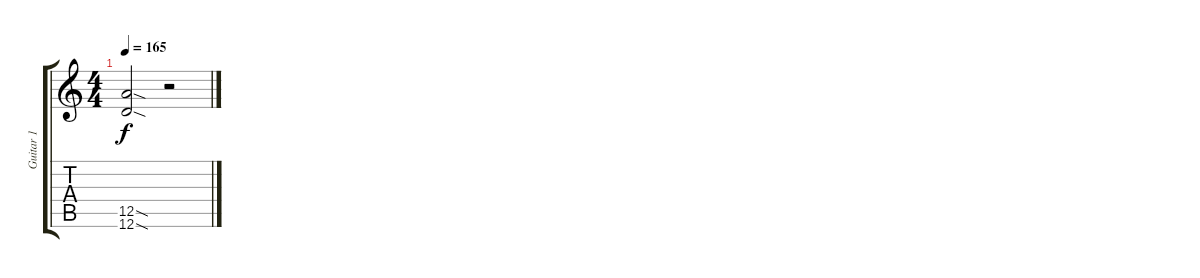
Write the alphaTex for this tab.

\track ("Guitar 1" "Guitar 1") {instrument distortionguitar}
\staff {score tabs}
\tuning (E4 B3 G3 D3 A2 D2) {hide}
\ts (4 4)
\tempo 165
\clef g2
\ks c
(12.5{sod} 12.6{sod}).2{dy f} r.2
